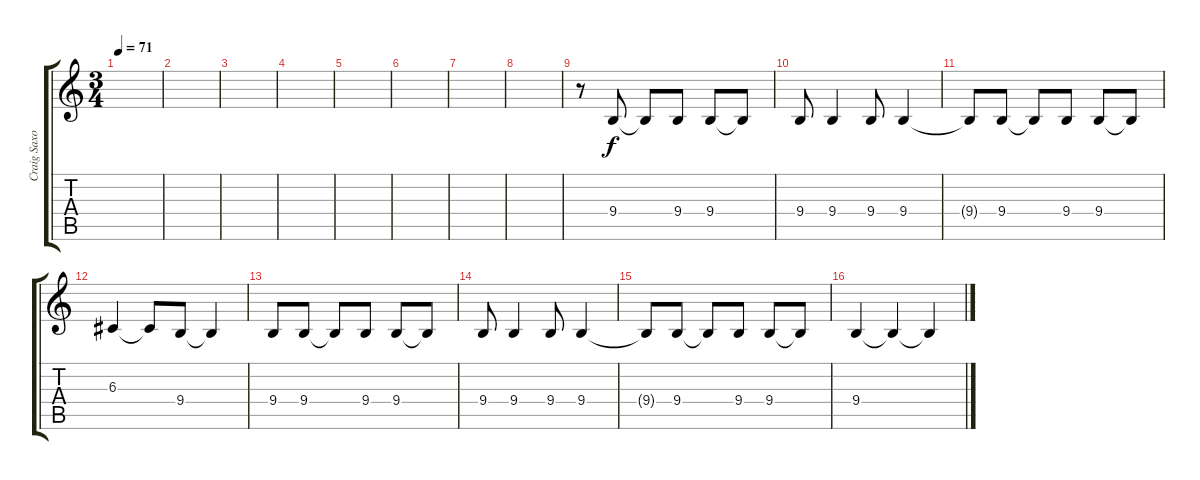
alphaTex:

\track ("Craig Saxophone" "Craig Saxo") {instrument altosax}
\staff {score tabs}
\tuning (E4 B3 G3 D3 A2 E2) {hide}
\ts (3 4)
\tempo 71
\clef g2
\ks c
|
|
|
|
|
|
|
|
r.8 9.4.8{volume 10 instrument altosax} 9.4{t}.8 9.4.8 9.4.8 9.4{t}.8 |
9.4.8 9.4.4 9.4.8 9.4.4 |
9.4{t}.8 9.4.8 9.4{t}.8 9.4.8 9.4.8 9.4{t}.8 |
6.3.4 6.3{t}.8 9.4.8 9.4{t}.4 |
9.4.8 9.4.8 9.4{t}.8 9.4.8 9.4.8 9.4{t}.8 |
9.4.8 9.4.4 9.4.8 9.4.4 |
9.4{t}.8 9.4.8 9.4{t}.8 9.4.8 9.4.8 9.4{t}.8 |
9.4.4{volume 8 instrument altosax} 9.4{t}.4{volume 4 instrument altosax} 9.4{t}.4{volume 1}
